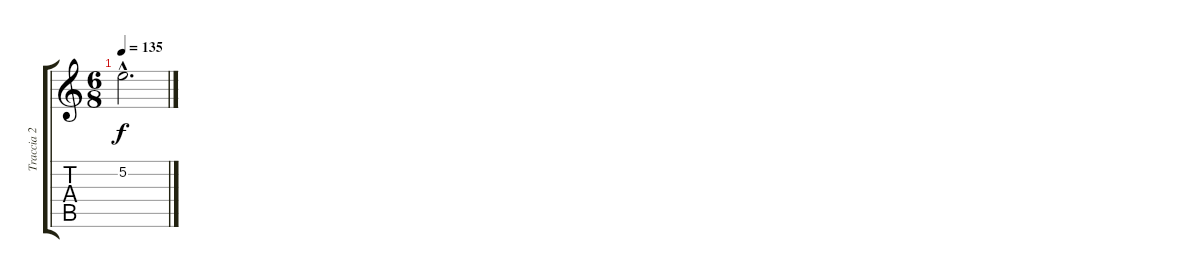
\track ("Traccia 2" "Traccia 2") {instrument acousticguitarnylon}
\staff {score tabs}
\tuning (E4 B3 G3 D3 A2 E2) {hide}
\ts (6 8)
\tempo 135
\clef g2
\ks c
5.2{hac}.2{d dy f}
